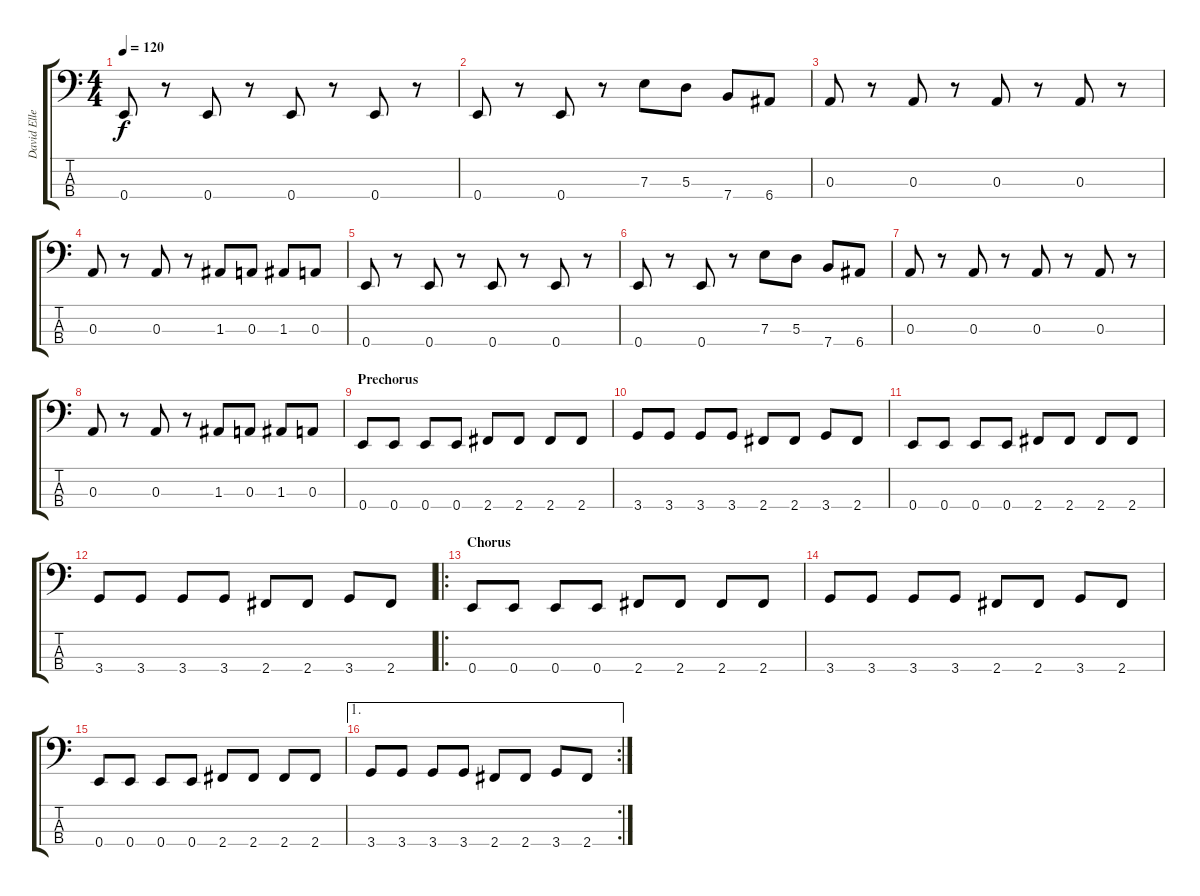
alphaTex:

\track ("David Ellefson" "David Elle") {instrument electricbasspick}
\staff {score tabs}
\tuning (G2 D2 A1 E1) {hide}
\ts (4 4)
\tempo 120
\clef f4
\ks c
0.4.8{dy f} r.8 0.4.8 r.8 0.4.8 r.8 0.4.8 r.8 |
0.4.8 r.8 0.4.8 r.8 7.3.8 5.3.8 7.4.8 6.4.8 |
0.3.8 r.8 0.3.8 r.8 0.3.8 r.8 0.3.8 r.8 |
0.3.8 r.8 0.3.8 r.8 1.3.8 0.3.8 1.3.8 0.3.8 |
0.4.8 r.8 0.4.8 r.8 0.4.8 r.8 0.4.8 r.8 |
0.4.8 r.8 0.4.8 r.8 7.3.8 5.3.8 7.4.8 6.4.8 |
0.3.8 r.8 0.3.8 r.8 0.3.8 r.8 0.3.8 r.8 |
0.3.8 r.8 0.3.8 r.8 1.3.8 0.3.8 1.3.8 0.3.8 |
\section ("" "Prechorus")
0.4.8 0.4.8 0.4.8 0.4.8 2.4.8 2.4.8 2.4.8 2.4.8 |
3.4.8 3.4.8 3.4.8 3.4.8 2.4.8 2.4.8 3.4.8 2.4.8 |
0.4.8 0.4.8 0.4.8 0.4.8 2.4.8 2.4.8 2.4.8 2.4.8 |
3.4.8 3.4.8 3.4.8 3.4.8 2.4.8 2.4.8 3.4.8 2.4.8 |
\ro
\section ("" "Chorus")
0.4.8 0.4.8 0.4.8 0.4.8 2.4.8 2.4.8 2.4.8 2.4.8 |
3.4.8 3.4.8 3.4.8 3.4.8 2.4.8 2.4.8 3.4.8 2.4.8 |
0.4.8 0.4.8 0.4.8 0.4.8 2.4.8 2.4.8 2.4.8 2.4.8 |
\ae 1
\rc 2
3.4.8 3.4.8 3.4.8 3.4.8 2.4.8 2.4.8 3.4.8 2.4.8
